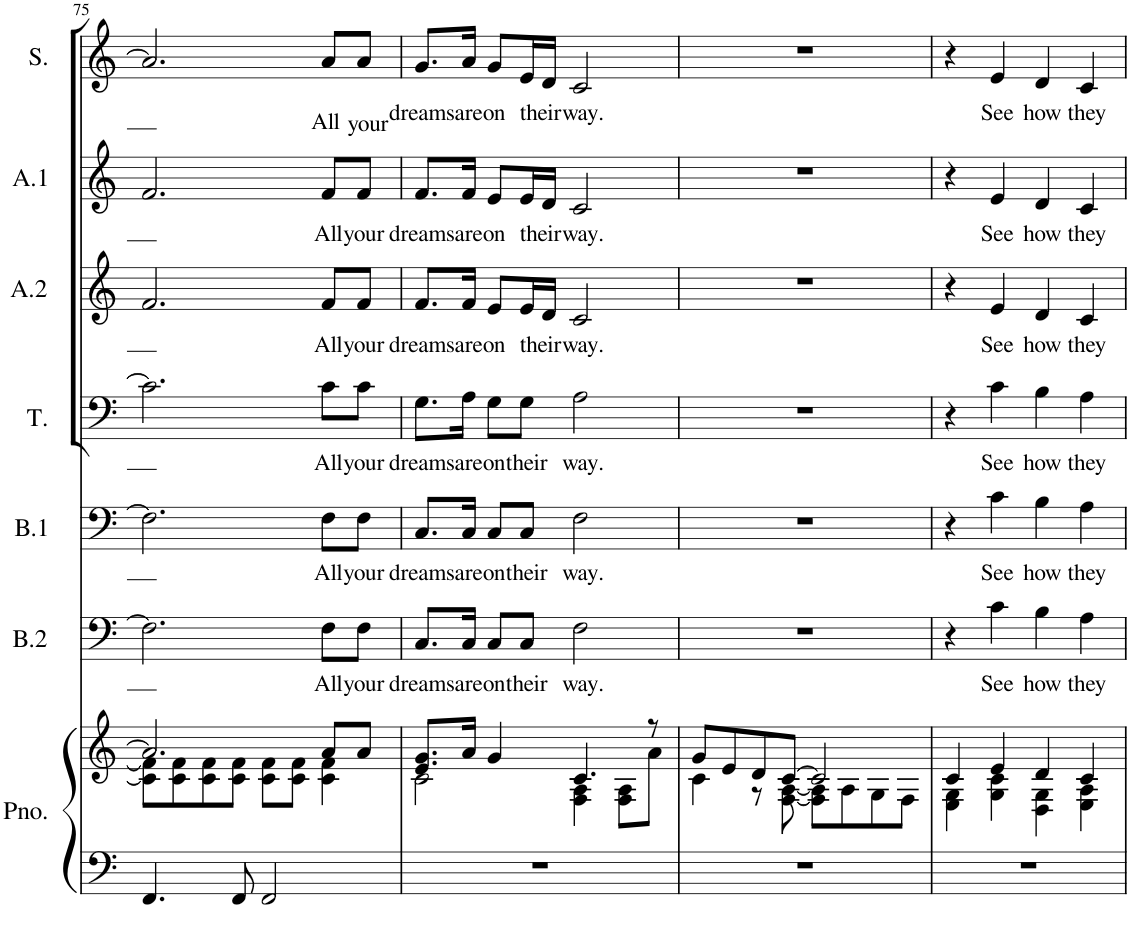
**kern	**kern	**kern	**text	**kern	**text	**kern	**text	**kern	**text	**kern	**text	**kern	**text
*part7	*part7	*part6	*part6	*part5	*part5	*part4	*part4	*part3	*part3	*part2	*part2	*part1	*part1
*staff8	*staff7	*staff6	*staff6	*staff5	*staff5	*staff4	*staff4	*staff3	*staff3	*staff2	*staff2	*staff1	*staff1
*I"Piano	*	*I"Bas 2	*	*I"Bas 1	*	*I"Tenor	*	*I"Alt 2	*	*I"Alt 1	*	*I"Sopraan	*
*I'Pno.	*	*I'B.2	*	*I'B.1	*	*I'T.	*	*I'A.2	*	*I'A.1	*	*I'S.	*
!!LO:PB:g=z
*clefF4	*clefG2	*clefF4	*	*clefF4	*	*clefF4	*	*clefG2	*	*clefG2	*	*clefG2	*
*	*	*Trd7c12	*	*	*	*	*	*	*	*	*	*	*
*k[]	*k[]	*k[]	*	*k[]	*	*k[]	*	*k[]	*	*k[]	*	*k[]	*
*M4/4	*M4/4	*M4/4	*	*M4/4	*	*M4/4	*	*M4/4	*	*M4/4	*	*M4/4	*
=75	=75	=75	=75	=75	=75	=75	=75	=75	=75	=75	=75	=75	=75
*	*^	*	*	*	*	*	*	*	*	*	*	*	*
4.FF/	2.a/]	8c\] 8f\]L	2.F\]	.	2.F\]	.	2.c\]	.	2.f/	.	2.f/	.	2.a/]	.
.	.	8c\ 8f\	.	.	.	.	.	.	.	.	.	.	.	.
.	.	8c\ 8f\	.	.	.	.	.	.	.	.	.	.	.	.
8FF/	.	8c\ 8f\J	.	.	.	.	.	.	.	.	.	.	.	.
2FF/	.	8c\ 8f\L	.	.	.	.	.	.	.	.	.	.	.	.
.	.	8c\ 8f\J	.	.	.	.	.	.	.	.	.	.	.	.
!	!	!	!	!LO:LY:b	!	!LO:LY:b	!	!LO:LY:b	!	!LO:LY:b	!	!LO:LY:b	!	!LO:LY:b
.	8a/L	4c\ 4f\	8F\L	All	8F\L	All	8c\L	All	8f/L	All	8f/L	All	8a/L	All
!	!	!	!	!LO:LY:b	!	!LO:LY:b	!	!LO:LY:b	!	!LO:LY:b	!	!LO:LY:b	!	!LO:LY:b
.	8a/J	.	8F\J	your	8F\J	your	8c\J	your	8f/J	your	8f/J	your	8a/J	your
=76	=76	=76	=76	=76	=76	=76	=76	=76	=76	=76	=76	=76	=76	=76
!	!	!	!	!LO:LY:b	!	!LO:LY:b	!	!LO:LY:b	!	!LO:LY:b	!	!LO:LY:b	!	!LO:LY:b
1r	8.e/ 8.g/L	2c\	8.C/L	dreams	8.C/L	dreams	8.G\L	dreams	8.f/L	dreams	8.f/L	dreams	8.g/L	dreams
!	!	!	!	!LO:LY:b	!	!LO:LY:b	!	!LO:LY:b	!	!LO:LY:b	!	!LO:LY:b	!	!LO:LY:b
.	16a/Jk	.	16C/Jk	are	16C/Jk	are	16A\Jk	are	16f/Jk	are	16f/Jk	are	16a/Jk	are
!	!	!	!	!LO:LY:b	!	!LO:LY:b	!	!LO:LY:b	!	!LO:LY:b	!	!LO:LY:b	!	!LO:LY:b
.	4g/	.	8C/L	on	8C/L	on	8G\L	on	8e/L	on	8e/L	on	8g/L	on
!	!	!	!	!LO:LY:b	!	!LO:LY:b	!	!LO:LY:b	!	!LO:LY:b	!	!LO:LY:b	!	!LO:LY:b
.	.	.	8C/J	their	8C/J	their	8G\J	their	16e/L	their	16e/L	their	16e/L	their
.	.	.	.	.	.	.	.	.	16d/JJ	.	16d/JJ	.	16d/JJ	.
!	!	!	!	!LO:LY:b	!	!LO:LY:b	!	!LO:LY:b	!	!LO:LY:b	!	!LO:LY:b	!	!LO:LY:b
.	4.c/	4F\ 4A\	2F\	way.	2F\	way.	2A\	way.	2c/	way.	2c/	way.	2c/	way.
.	.	8F\ 8A\L	.	.	.	.	.	.	.	.	.	.	.	.
.	8r	8a\J	.	.	.	.	.	.	.	.	.	.	.	.
=77	=77	=77	=77	=77	=77	=77	=77	=77	=77	=77	=77	=77	=77	=77
1r	8g/L	4c\	1r	.	1r	.	1r	.	1r	.	1r	.	1r	.
.	8e/	.	.	.	.	.	.	.	.	.	.	.	.	.
.	8d/	8r	.	.	.	.	.	.	.	.	.	.	.	.
.	[8c/J	[8F\ [8A\	.	.	.	.	.	.	.	.	.	.	.	.
.	2c/]	8F\] 8A\]L	.	.	.	.	.	.	.	.	.	.	.	.
.	.	8A\	.	.	.	.	.	.	.	.	.	.	.	.
.	.	8G\	.	.	.	.	.	.	.	.	.	.	.	.
.	.	8F\J	.	.	.	.	.	.	.	.	.	.	.	.
=78	=78	=78	=78	=78	=78	=78	=78	=78	=78	=78	=78	=78	=78	=78
1r	4c/	4E\ 4G\	4r	.	4r	.	4r	.	4r	.	4r	.	4r	.
!	!	!	!	!LO:LY:b	!	!LO:LY:b	!	!LO:LY:b	!	!LO:LY:b	!	!LO:LY:b	!	!LO:LY:b
.	4e/	4G\ 4c\	4c\	See	4c\	See	4c\	See	4e/	See	4e/	See	4e/	See
!	!	!	!	!LO:LY:b	!	!LO:LY:b	!	!LO:LY:b	!	!LO:LY:b	!	!LO:LY:b	!	!LO:LY:b
.	4d/	4D\ 4G\	4B\	how	4B\	how	4B\	how	4d/	how	4d/	how	4d/	how
!	!	!	!	!LO:LY:b	!	!LO:LY:b	!	!LO:LY:b	!	!LO:LY:b	!	!LO:LY:b	!	!LO:LY:b
.	4c/	4E\ 4A\	4A\	they	4A\	they	4A\	they	4c/	they	4c/	they	4c/	they
*	*v	*v	*	*	*	*	*	*	*	*	*	*	*	*
=	=	=	=	=	=	=	=	=	=	=	=	=	=
*-	*-	*-	*-	*-	*-	*-	*-	*-	*-	*-	*-	*-	*-
